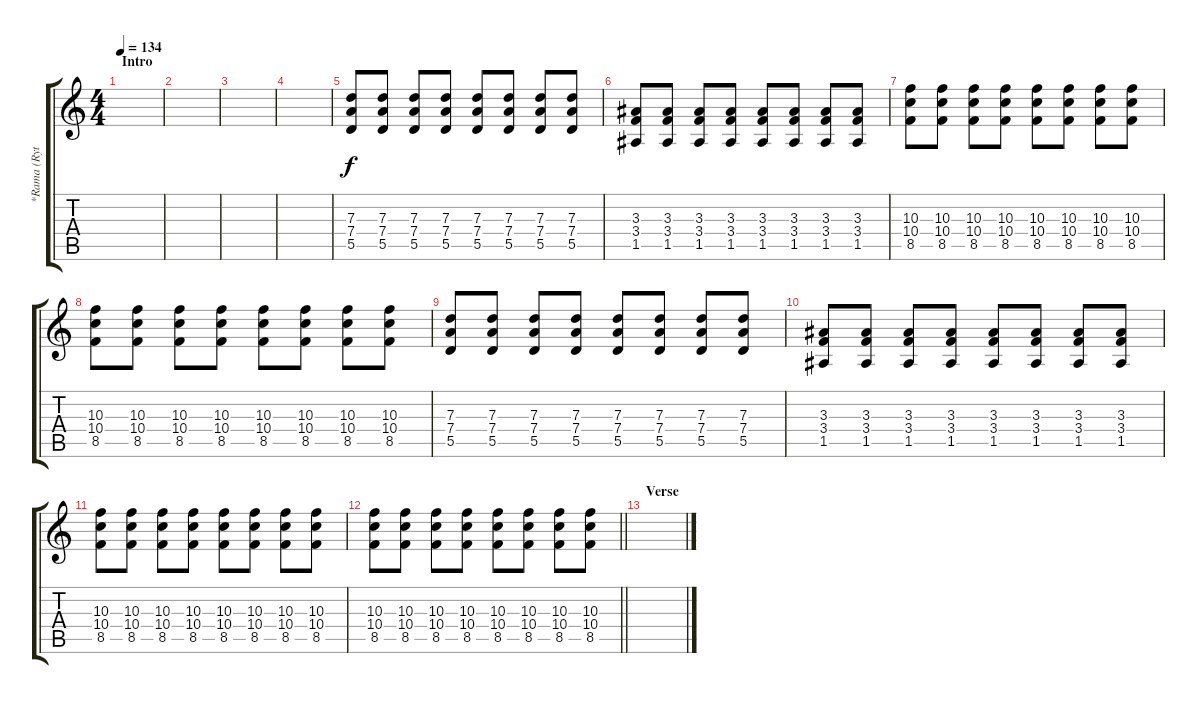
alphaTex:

\track ("*Rama (Rythm Guitar 2)" "*Rama (Ryt") {instrument distortionguitar}
\staff {score tabs}
\tuning (E4 B3 G3 D3 A2 E2) {hide}
\ts (4 4)
\section ("" "Intro")
\tempo 134
\clef g2
\ks c
|
|
|
|
(7.3 7.4 5.5).8 (7.3 7.4 5.5).8 (7.3 7.4 5.5).8 (7.3 7.4 5.5).8 (7.3 7.4 5.5).8 (7.3 7.4 5.5).8 (7.3 7.4 5.5).8 (7.3 7.4 5.5).8 |
(3.3 3.4 1.5).8 (3.3 3.4 1.5).8 (3.3 3.4 1.5).8 (3.3 3.4 1.5).8 (3.3 3.4 1.5).8 (3.3 3.4 1.5).8 (3.3 3.4 1.5).8 (3.3 3.4 1.5).8 |
(10.3 10.4 8.5).8 (10.3 10.4 8.5).8 (10.3 10.4 8.5).8 (10.3 10.4 8.5).8 (10.3 10.4 8.5).8 (10.3 10.4 8.5).8 (10.3 10.4 8.5).8 (10.3 10.4 8.5).8 |
(10.3 10.4 8.5).8 (10.3 10.4 8.5).8 (10.3 10.4 8.5).8 (10.3 10.4 8.5).8 (10.3 10.4 8.5).8 (10.3 10.4 8.5).8 (10.3 10.4 8.5).8 (10.3 10.4 8.5).8 |
(7.3 7.4 5.5).8 (7.3 7.4 5.5).8 (7.3 7.4 5.5).8 (7.3 7.4 5.5).8 (7.3 7.4 5.5).8 (7.3 7.4 5.5).8 (7.3 7.4 5.5).8 (7.3 7.4 5.5).8 |
(3.3 3.4 1.5).8 (3.3 3.4 1.5).8 (3.3 3.4 1.5).8 (3.3 3.4 1.5).8 (3.3 3.4 1.5).8 (3.3 3.4 1.5).8 (3.3 3.4 1.5).8 (3.3 3.4 1.5).8 |
(10.3 10.4 8.5).8 (10.3 10.4 8.5).8 (10.3 10.4 8.5).8 (10.3 10.4 8.5).8 (10.3 10.4 8.5).8 (10.3 10.4 8.5).8 (10.3 10.4 8.5).8 (10.3 10.4 8.5).8 |
\barLineRight lightlight
(10.3 10.4 8.5).8 (10.3 10.4 8.5).8 (10.3 10.4 8.5).8 (10.3 10.4 8.5).8 (10.3 10.4 8.5).8 (10.3 10.4 8.5).8 (10.3 10.4 8.5).8 (10.3 10.4 8.5).8 |
\section ("" "Verse")
